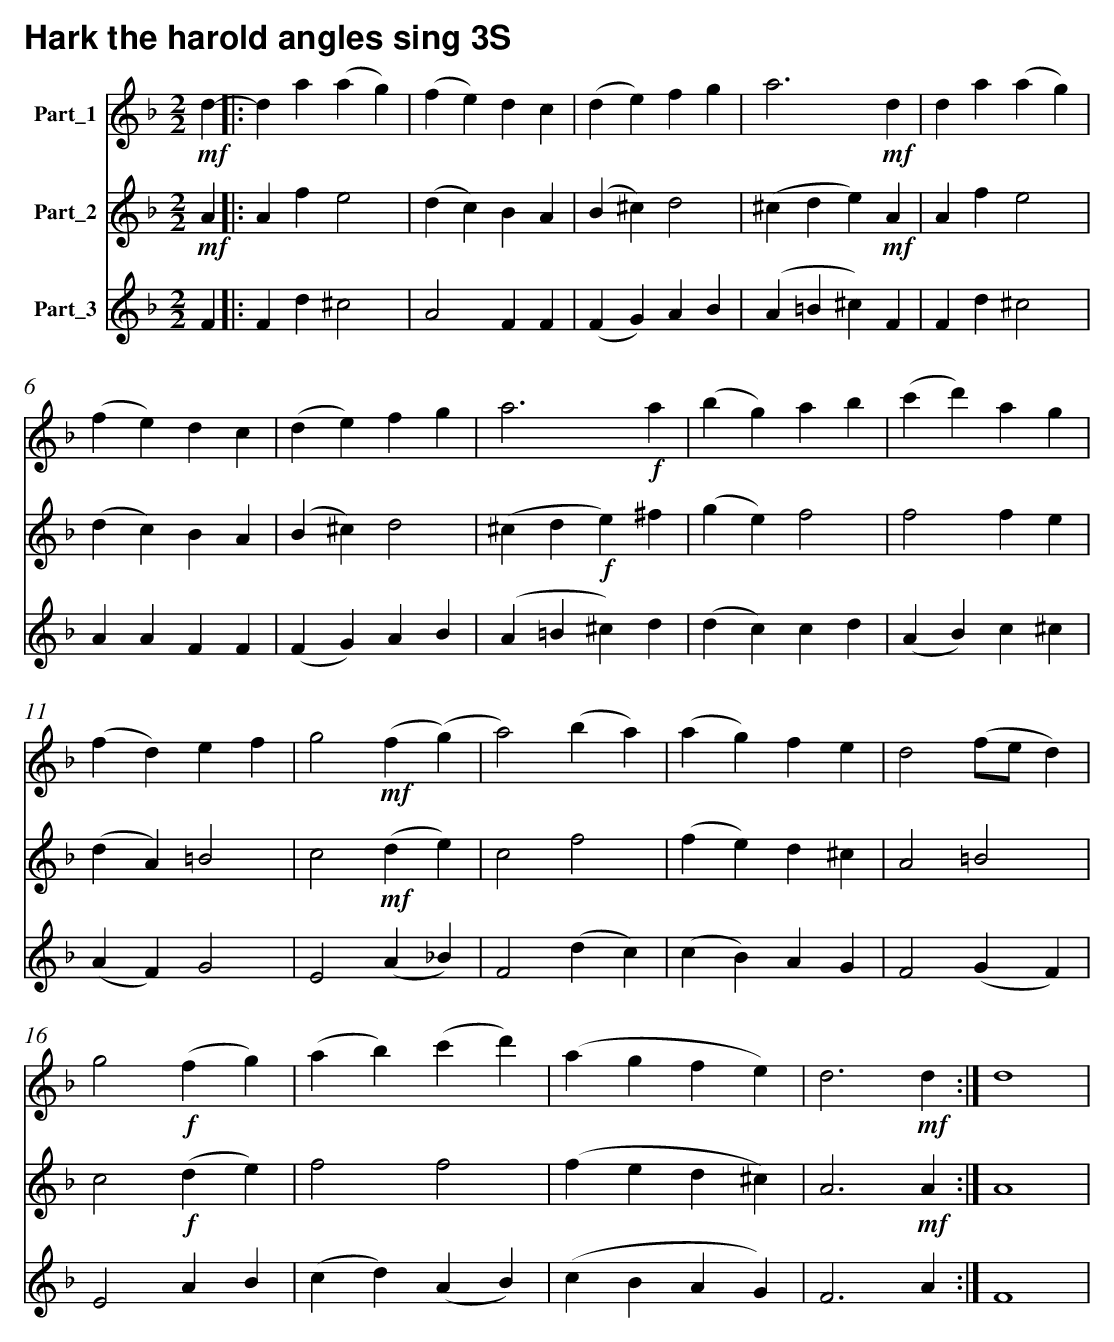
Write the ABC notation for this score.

X:1
T:Hark the harold angles sing 3S
%%score 1 2 3
L:1/4
M:2/2
K:F
V:1 treble nm="Part_1"
V:2 treble nm="Part_2"
V:3 treble nm="Part_3"
V:1
!mf! d- |: d a (a g) | (f e) d c | (d e) f g | a3!mf! d | d a (a g) |$ (f e) d c | (d e) f g |
a3!f! a | (b g) a b | (c' d') a g |$ (f d) e f | g2!mf! (f (g) | a2) (b a) | (a g) f e |
d2 (f/e/ d) |$ g2!f! (f g) | (a b) (c' d') | (a g f e) | d3!mf! d :| d4 |
V:2
!mf! A |: A f e2 | (d c) B A | (B ^c) d2 | (^c d e)!mf! A | A f e2 |$ (d c) B A | (B ^c) d2 |
(^c d!f! e) ^f | (g e) f2 | f2 f e |$ (d A) =B2 | c2!mf! (d e) | c2 f2 | (f e) d ^c | A2 =B2 |$
c2!f! (d e) | f2 f2 | (f e d ^c) | A3!mf! A :| A4 |
V:3
F |: F d ^c2 | A2 F F | (F G) A B | (A =B ^c) F | F d ^c2 |$ A A F F | (F G) A B | (A =B ^c) d |
(d c) c d | (A B) c ^c |$ (A F) G2 | E2 (A _B) | F2 (d c) | (c B) A G | F2 (G F) |$ E2 A B |
(c d) (A B) | (c B A G) | F3 A :| F4 |
